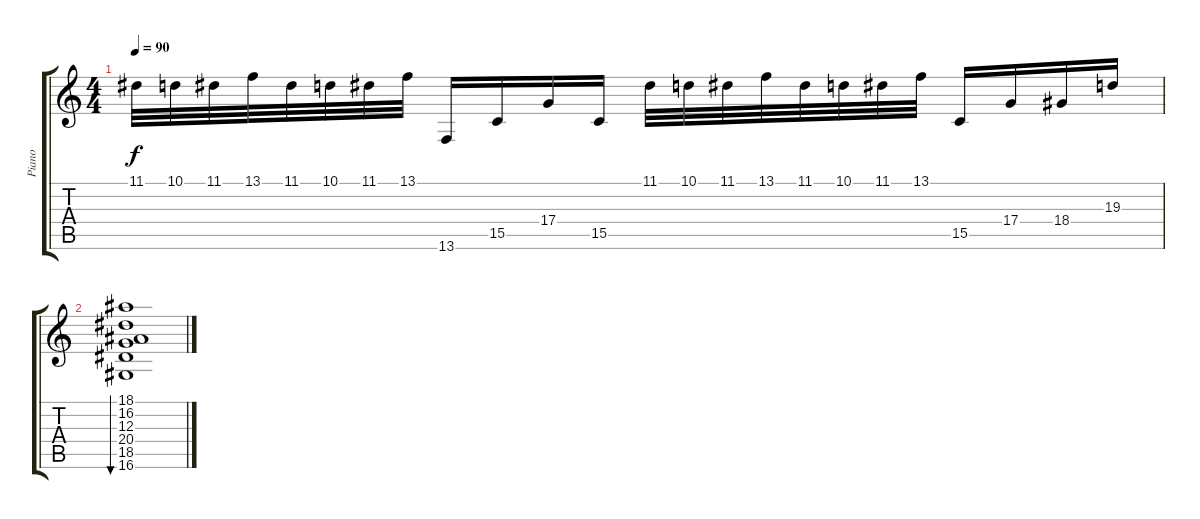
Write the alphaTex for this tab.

\track ("Piano" "Piano") {instrument acousticgrandpiano}
\staff {score tabs}
\tuning (E4 B3 G3 D3 A2 E2) {hide}
\ts (4 4)
\tempo 90
\clef g2
\ks c
11.1.32{dy f} 10.1.32 11.1.32 13.1.32 11.1.32 10.1.32 11.1.32 13.1.32 13.6.16 15.5.16 17.4.16 15.5.16 11.1.32 10.1.32 11.1.32 13.1.32 11.1.32 10.1.32 11.1.32 13.1.32 15.5.16 17.4.16 18.4.16 19.3.16 |
(18.1 16.2 12.3 20.4 18.5 16.6).1{bu 240}
